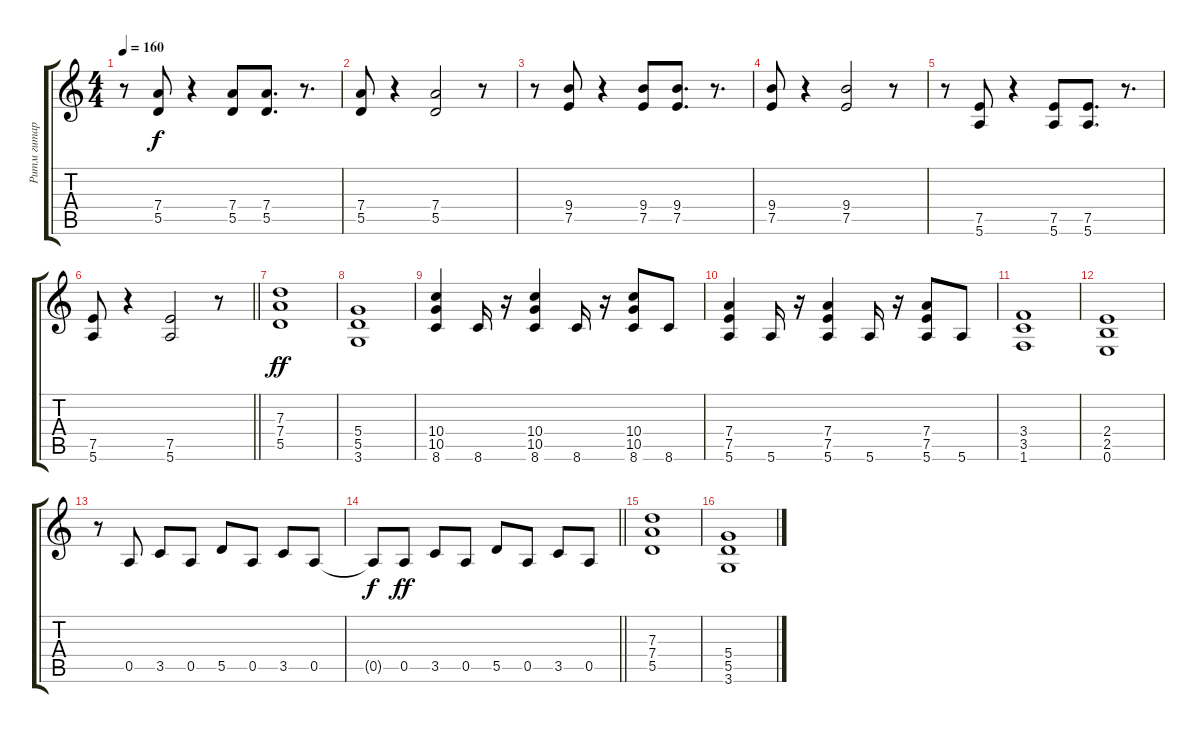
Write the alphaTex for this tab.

\track ("Ритм гитара" "Ритм гитар") {instrument overdrivenguitar}
\staff {score tabs}
\tuning (E4 B3 G3 D3 A2 E2) {hide}
\ts (4 4)
\tempo 160
\clef g2
\ks c
r.8{dy f} (7.4 5.5).8 r.4 (7.4 5.5).8 (7.4 5.5).8{d} r.8{d} |
(7.4 5.5).8 r.4 (7.4 5.5).2 r.8 |
r.8 (9.4 7.5).8 r.4 (9.4 7.5).8 (9.4 7.5).8{d} r.8{d} |
(9.4 7.5).8 r.4 (9.4 7.5).2 r.8 |
r.8 (7.5 5.6).8 r.4 (7.5 5.6).8 (7.5 5.6).8{d} r.8{d} |
\barLineRight lightlight
(7.5 5.6).8 r.4 (7.5 5.6).2 r.8 |
(7.3 7.4 5.5).1{dy ff} |
(5.4 5.5 3.6).1 |
(10.4 10.5 8.6).4 8.6.16 r.16 (10.4 10.5 8.6).4 8.6.16 r.16 (10.4 10.5 8.6).8 8.6.8 |
(7.4 7.5 5.6).4 5.6.16 r.16 (7.4 7.5 5.6).4 5.6.16 r.16 (7.4 7.5 5.6).8 5.6.8 |
(3.4 3.5 1.6).1 |
(2.4 2.5 0.6).1 |
r.8 0.5.8 3.5.8 0.5.8 5.5.8 0.5.8 3.5.8 0.5.8 |
\barLineRight lightlight
0.5{t}.8{dy f} 0.5.8{dy ff} 3.5.8 0.5.8 5.5.8 0.5.8 3.5.8 0.5.8 |
(7.3 7.4 5.5).1 |
(5.4 5.5 3.6).1
